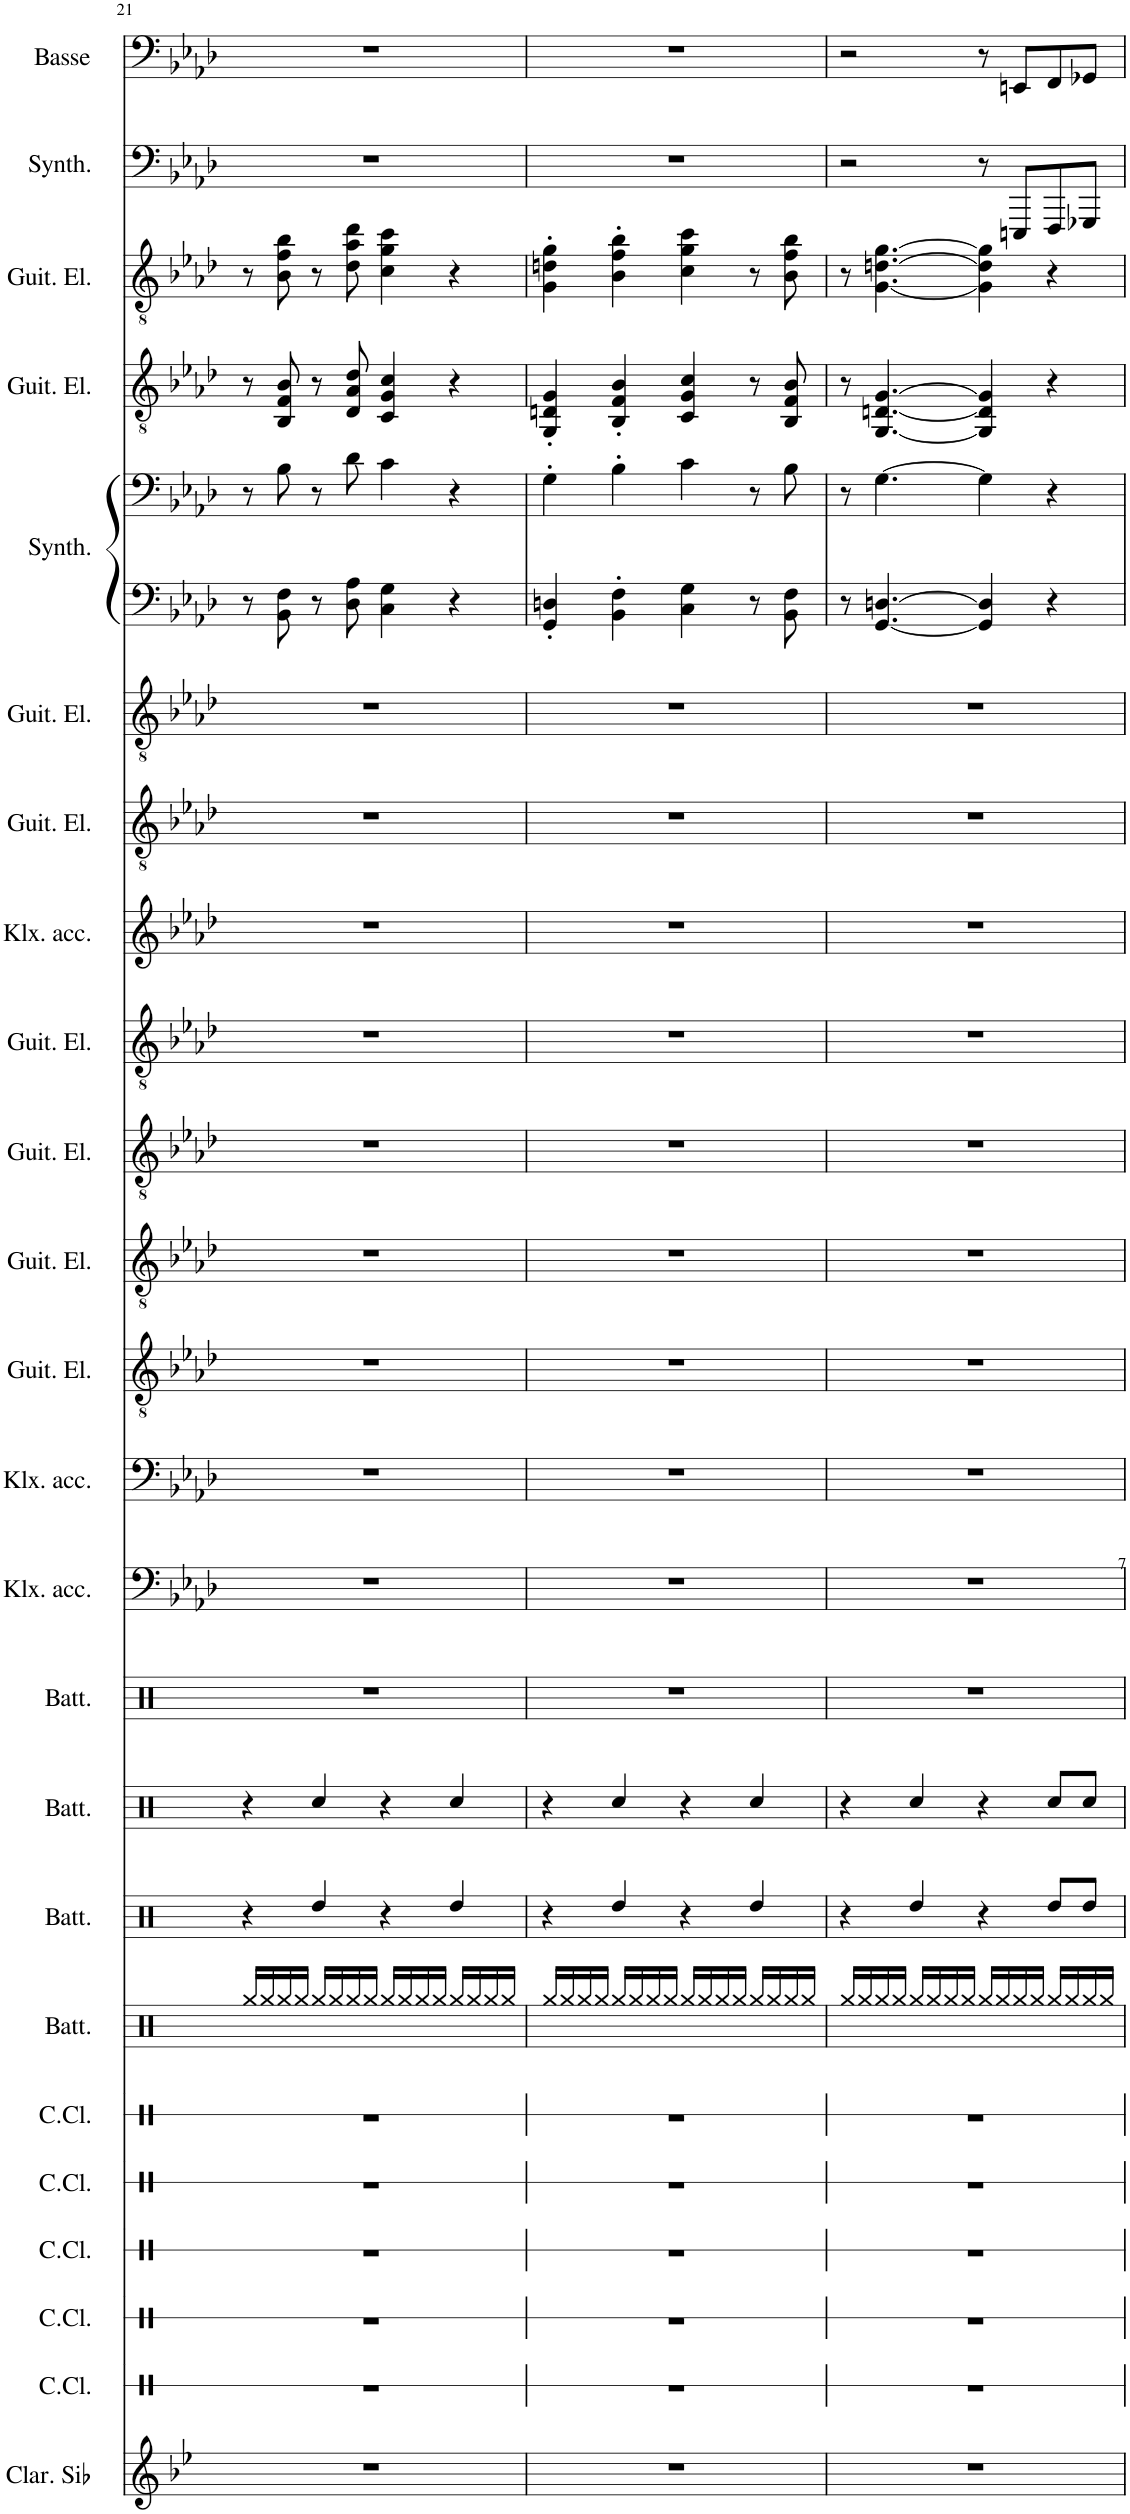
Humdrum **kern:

**kern	**kern	**kern	**kern	**kern	**kern	**kern	**kern	**kern	**kern	**kern	**kern	**kern	**kern	**kern	**kern	**kern	**kern	**kern	**kern	**kern	**kern	**kern	**kern	**kern
*part24	*part23	*part22	*part21	*part20	*part19	*part18	*part17	*part16	*part15	*part14	*part13	*part12	*part11	*part10	*part9	*part8	*part7	*part6	*part5	*part5	*part4	*part3	*part2	*part1
*staff25	*staff24	*staff23	*staff22	*staff21	*staff20	*staff19	*staff18	*staff17	*staff16	*staff15	*staff14	*staff13	*staff12	*staff11	*staff10	*staff9	*staff8	*staff7	*staff6	*staff5	*staff4	*staff3	*staff2	*staff1
*I"Clarinette en Sib	*I"Caisse claire	*I"Caisse claire	*I"Caisse claire	*I"Caisse claire	*I"Caisse claire	*I"Batterie	*I"Batterie	*I"Batterie	*I"Batterie	*I"Klaxon accordés.	*I"Klaxon accordés.	*I"Guitare électrique	*I"Guitare électrique	*I"Guitare électrique	*I"Guitare électrique	*I"Klaxon accordés.	*I"Guitare électrique	*I"Guitare électrique	*I"Synthétiseur de triangles	*	*I"Guitare électrique	*I"Guitare électrique	*I"Synthétiseur d'effets	*I"Basse acoustique
*I'Clar. Sib	*I'C.Cl.	*I'C.Cl.	*I'C.Cl.	*I'C.Cl.	*I'C.Cl.	*I'Batt.	*I'Batt.	*I'Batt.	*I'Batt.	*I'Klx. acc.	*I'Klx. acc.	*I'Guit. El.	*I'Guit. El.	*I'Guit. El.	*I'Guit. El.	*I'Klx. acc.	*I'Guit. El.	*I'Guit. El.	*I'Synth.	*	*I'Guit. El.	*I'Guit. El.	*I'Synth.	*I'Basse
!!LO:PB:g=z
*clefG2	*clefX	*clefX	*clefX	*clefX	*clefX	*clefX	*clefX	*clefX	*clefX	*clefF4	*clefF4	*clefGv2	*clefGv2	*clefGv2	*clefGv2	*clefG2	*clefGv2	*clefGv2	*clefF4	*clefF4	*clefGv2	*clefGv2	*clefF4	*clefF4
*Trd1c2	*	*	*	*	*	*	*	*	*	*	*	*	*	*	*	*	*	*	*	*	*	*	*	*Trd7c12
*k[b-e-]	*k[b-e-a-d-]	*k[b-e-a-d-]	*k[b-e-a-d-]	*k[b-e-a-d-]	*k[b-e-a-d-]	*k[]	*k[]	*k[]	*k[]	*k[b-e-a-d-]	*k[b-e-a-d-]	*k[b-e-a-d-]	*k[b-e-a-d-]	*k[b-e-a-d-]	*k[b-e-a-d-]	*k[b-e-a-d-]	*k[b-e-a-d-]	*k[b-e-a-d-]	*k[b-e-a-d-]	*k[b-e-a-d-]	*k[b-e-a-d-]	*k[b-e-a-d-]	*k[b-e-a-d-]	*k[b-e-a-d-]
*M4/4	*M4/4	*M4/4	*M4/4	*M4/4	*M4/4	*M4/4	*M4/4	*M4/4	*M4/4	*M4/4	*M4/4	*M4/4	*M4/4	*M4/4	*M4/4	*M4/4	*M4/4	*M4/4	*M4/4	*M4/4	*M4/4	*M4/4	*M4/4	*M4/4
=21	=21	=21	=21	=21	=21	=21	=21	=21	=21	=21	=21	=21	=21	=21	=21	=21	=21	=21	=21	=21	=21	=21	=21	=21
1r	1r	1r	1r	1r	1r	16Rgg/LL	4r	4r	1r	1r	1r	1r	1r	1r	1r	1r	1r	1r	8r	8r	8r	8r	1r	1r
.	.	.	.	.	.	16Rgg/	.	.	.	.	.	.	.	.	.	.	.	.	.	.	.	.	.	.
.	.	.	.	.	.	16Rgg/	.	.	.	.	.	.	.	.	.	.	.	.	8BB-\ 8F\	8B-\	8BB-/ 8F/ 8B-/	8B-\ 8f\ 8b-\	.	.
.	.	.	.	.	.	16Rgg/JJ	.	.	.	.	.	.	.	.	.	.	.	.	.	.	.	.	.	.
.	.	.	.	.	.	16Rgg/LL	4Rdd/	4Rcc/	.	.	.	.	.	.	.	.	.	.	8r	8r	8r	8r	.	.
.	.	.	.	.	.	16Rgg/	.	.	.	.	.	.	.	.	.	.	.	.	.	.	.	.	.	.
.	.	.	.	.	.	16Rgg/	.	.	.	.	.	.	.	.	.	.	.	.	8D-\ 8A-\	8d-\	8D-/ 8A-/ 8d-/	8d-\ 8a-\ 8dd-\	.	.
.	.	.	.	.	.	16Rgg/JJ	.	.	.	.	.	.	.	.	.	.	.	.	.	.	.	.	.	.
.	.	.	.	.	.	16Rgg/LL	4r	4r	.	.	.	.	.	.	.	.	.	.	4C\ 4G\	4c\	4C/ 4G/ 4c/	4c\ 4g\ 4cc\	.	.
.	.	.	.	.	.	16Rgg/	.	.	.	.	.	.	.	.	.	.	.	.	.	.	.	.	.	.
.	.	.	.	.	.	16Rgg/	.	.	.	.	.	.	.	.	.	.	.	.	.	.	.	.	.	.
.	.	.	.	.	.	16Rgg/JJ	.	.	.	.	.	.	.	.	.	.	.	.	.	.	.	.	.	.
.	.	.	.	.	.	16Rgg/LL	4Rdd/	4Rcc/	.	.	.	.	.	.	.	.	.	.	4r	4r	4r	4r	.	.
.	.	.	.	.	.	16Rgg/	.	.	.	.	.	.	.	.	.	.	.	.	.	.	.	.	.	.
.	.	.	.	.	.	16Rgg/	.	.	.	.	.	.	.	.	.	.	.	.	.	.	.	.	.	.
.	.	.	.	.	.	16Rgg/JJ	.	.	.	.	.	.	.	.	.	.	.	.	.	.	.	.	.	.
=22	=22	=22	=22	=22	=22	=22	=22	=22	=22	=22	=22	=22	=22	=22	=22	=22	=22	=22	=22	=22	=22	=22	=22	=22
1r	1r	1r	1r	1r	1r	16Rgg/LL	4r	4r	1r	1r	1r	1r	1r	1r	1r	1r	1r	1r	4GG/' 4Dn/'	4G'\	4GG/' 4Dn/' 4G/'	4G\' 4dn\' 4g\'	1r	1r
.	.	.	.	.	.	16Rgg/	.	.	.	.	.	.	.	.	.	.	.	.	.	.	.	.	.	.
.	.	.	.	.	.	16Rgg/	.	.	.	.	.	.	.	.	.	.	.	.	.	.	.	.	.	.
.	.	.	.	.	.	16Rgg/JJ	.	.	.	.	.	.	.	.	.	.	.	.	.	.	.	.	.	.
.	.	.	.	.	.	16Rgg/LL	4Rdd/	4Rcc/	.	.	.	.	.	.	.	.	.	.	4BB-\' 4F\'	4B-'\	4BB-/' 4F/' 4B-/'	4B-\' 4f\' 4b-\'	.	.
.	.	.	.	.	.	16Rgg/	.	.	.	.	.	.	.	.	.	.	.	.	.	.	.	.	.	.
.	.	.	.	.	.	16Rgg/	.	.	.	.	.	.	.	.	.	.	.	.	.	.	.	.	.	.
.	.	.	.	.	.	16Rgg/JJ	.	.	.	.	.	.	.	.	.	.	.	.	.	.	.	.	.	.
.	.	.	.	.	.	16Rgg/LL	4r	4r	.	.	.	.	.	.	.	.	.	.	4C\ 4G\	4c\	4C/ 4G/ 4c/	4c\ 4g\ 4cc\	.	.
.	.	.	.	.	.	16Rgg/	.	.	.	.	.	.	.	.	.	.	.	.	.	.	.	.	.	.
.	.	.	.	.	.	16Rgg/	.	.	.	.	.	.	.	.	.	.	.	.	.	.	.	.	.	.
.	.	.	.	.	.	16Rgg/JJ	.	.	.	.	.	.	.	.	.	.	.	.	.	.	.	.	.	.
.	.	.	.	.	.	16Rgg/LL	4Rdd/	4Rcc/	.	.	.	.	.	.	.	.	.	.	8r	8r	8r	8r	.	.
.	.	.	.	.	.	16Rgg/	.	.	.	.	.	.	.	.	.	.	.	.	.	.	.	.	.	.
.	.	.	.	.	.	16Rgg/	.	.	.	.	.	.	.	.	.	.	.	.	8BB-\ 8F\	8B-\	8BB-/ 8F/ 8B-/	8B-\ 8f\ 8b-\	.	.
.	.	.	.	.	.	16Rgg/JJ	.	.	.	.	.	.	.	.	.	.	.	.	.	.	.	.	.	.
=23	=23	=23	=23	=23	=23	=23	=23	=23	=23	=23	=23	=23	=23	=23	=23	=23	=23	=23	=23	=23	=23	=23	=23	=23
1r	1r	1r	1r	1r	1r	16Rgg/LL	4r	4r	1r	1r	1r	1r	1r	1r	1r	1r	1r	1r	8r	8r	8r	8r	2r	2r
.	.	.	.	.	.	16Rgg/	.	.	.	.	.	.	.	.	.	.	.	.	.	.	.	.	.	.
.	.	.	.	.	.	16Rgg/	.	.	.	.	.	.	.	.	.	.	.	.	[4.GG/ [4.Dn/	[4.G\	[4.GG/ [4.Dn/ [4.G/	[4.G\ [4.dn\ [4.g\	.	.
.	.	.	.	.	.	16Rgg/JJ	.	.	.	.	.	.	.	.	.	.	.	.	.	.	.	.	.	.
.	.	.	.	.	.	16Rgg/LL	4Rdd/	4Rcc/	.	.	.	.	.	.	.	.	.	.	.	.	.	.	.	.
.	.	.	.	.	.	16Rgg/	.	.	.	.	.	.	.	.	.	.	.	.	.	.	.	.	.	.
.	.	.	.	.	.	16Rgg/	.	.	.	.	.	.	.	.	.	.	.	.	.	.	.	.	.	.
.	.	.	.	.	.	16Rgg/JJ	.	.	.	.	.	.	.	.	.	.	.	.	.	.	.	.	.	.
.	.	.	.	.	.	16Rgg/LL	4r	4r	.	.	.	.	.	.	.	.	.	.	4GG/] 4D/]	4G\]	4GG/] 4D/] 4G/]	4G\] 4d\] 4g\]	8r	8r
.	.	.	.	.	.	16Rgg/	.	.	.	.	.	.	.	.	.	.	.	.	.	.	.	.	.	.
.	.	.	.	.	.	16Rgg/	.	.	.	.	.	.	.	.	.	.	.	.	.	.	.	.	8EEEn/L	8EEn/L
.	.	.	.	.	.	16Rgg/JJ	.	.	.	.	.	.	.	.	.	.	.	.	.	.	.	.	.	.
.	.	.	.	.	.	16Rgg/LL	8Rdd/L	8Rcc/L	.	.	.	.	.	.	.	.	.	.	4r	4r	4r	4r	8FFF/	8FF/
.	.	.	.	.	.	16Rgg/	.	.	.	.	.	.	.	.	.	.	.	.	.	.	.	.	.	.
.	.	.	.	.	.	16Rgg/	8Rdd/J	8Rcc/J	.	.	.	.	.	.	.	.	.	.	.	.	.	.	8GGG-X/J	8GG-X/J
.	.	.	.	.	.	16Rgg/JJ	.	.	.	.	.	.	.	.	.	.	.	.	.	.	.	.	.	.
=	=	=	=	=	=	=	=	=	=	=	=	=	=	=	=	=	=	=	=	=	=	=	=	=
*-	*-	*-	*-	*-	*-	*-	*-	*-	*-	*-	*-	*-	*-	*-	*-	*-	*-	*-	*-	*-	*-	*-	*-	*-
